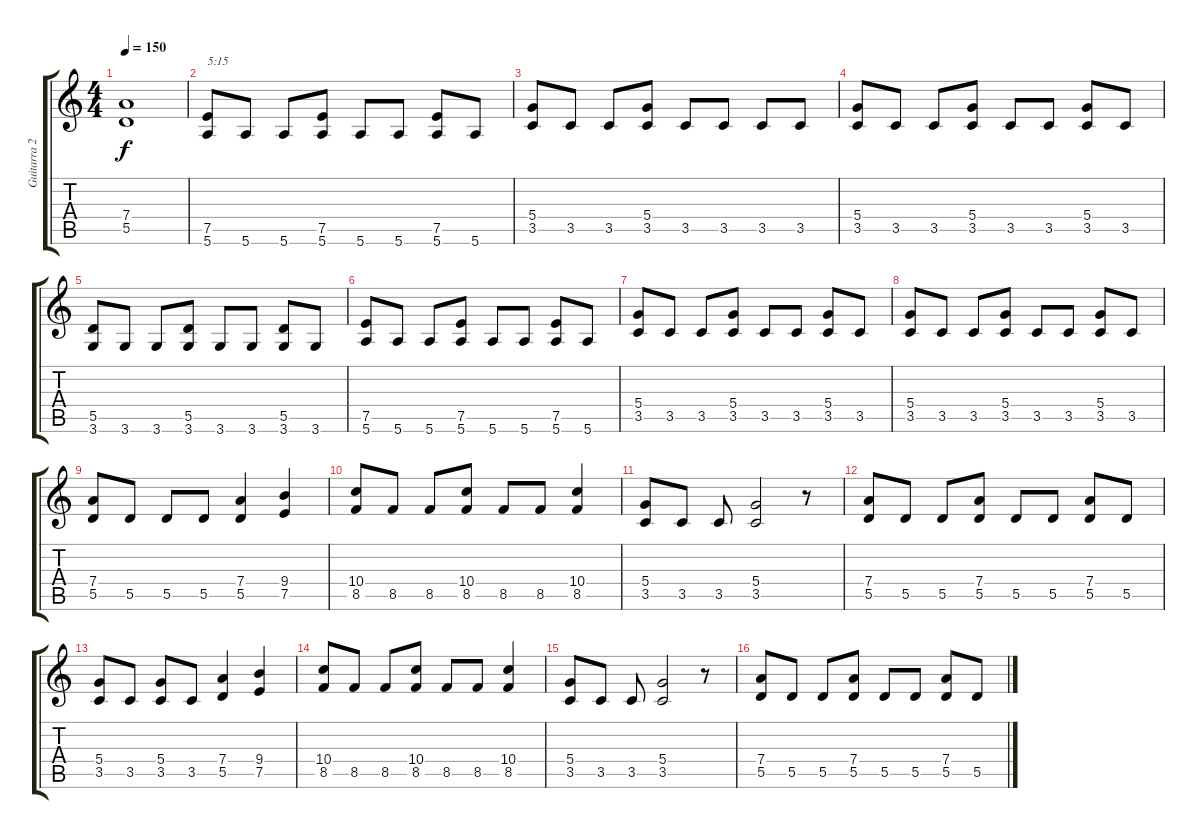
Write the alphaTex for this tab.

\track ("Guitarra 2" "Guitarra 2") {instrument distortionguitar}
\staff {score tabs}
\tuning (E4 B3 G3 D3 A2 E2) {hide}
\ts (4 4)
\tempo 150
\clef g2
\ks c
(7.4 5.5).1{dy f} |
(7.5 5.6).8{txt "5:15"} 5.6.8 5.6.8 (7.5 5.6).8 5.6.8 5.6.8 (7.5 5.6).8 5.6.8 |
(5.4 3.5).8 3.5.8 3.5.8 (5.4 3.5).8 3.5.8 3.5.8 3.5.8 3.5.8 |
(5.4 3.5).8 3.5.8 3.5.8 (5.4 3.5).8 3.5.8 3.5.8 (5.4 3.5).8 3.5.8 |
(5.5 3.6).8 3.6.8 3.6.8 (5.5 3.6).8 3.6.8 3.6.8 (5.5 3.6).8 3.6.8 |
(7.5 5.6).8 5.6.8 5.6.8 (7.5 5.6).8 5.6.8 5.6.8 (7.5 5.6).8 5.6.8 |
(5.4 3.5).8 3.5.8 3.5.8 (5.4 3.5).8 3.5.8 3.5.8 (5.4 3.5).8 3.5.8 |
(5.4 3.5).8 3.5.8 3.5.8 (5.4 3.5).8 3.5.8 3.5.8 (5.4 3.5).8 3.5.8 |
(7.4 5.5).8 5.5.8 5.5.8 5.5.8 (7.4 5.5).4 (9.4 7.5).4 |
(10.4 8.5).8 8.5.8 8.5.8 (10.4 8.5).8 8.5.8 8.5.8 (10.4 8.5).4 |
(5.4 3.5).8 3.5.8 3.5.8 (5.4 3.5).2 r.8 |
(7.4 5.5).8 5.5.8 5.5.8 (7.4 5.5).8 5.5.8 5.5.8 (7.4 5.5).8 5.5.8 |
(5.4 3.5).8 3.5.8 (5.4 3.5).8 3.5.8 (7.4 5.5).4 (9.4 7.5).4 |
(10.4 8.5).8 8.5.8 8.5.8 (10.4 8.5).8 8.5.8 8.5.8 (10.4 8.5).4 |
(5.4 3.5).8 3.5.8 3.5.8 (5.4 3.5).2 r.8 |
(7.4 5.5).8 5.5.8 5.5.8 (7.4 5.5).8 5.5.8 5.5.8 (7.4 5.5).8 5.5.8
